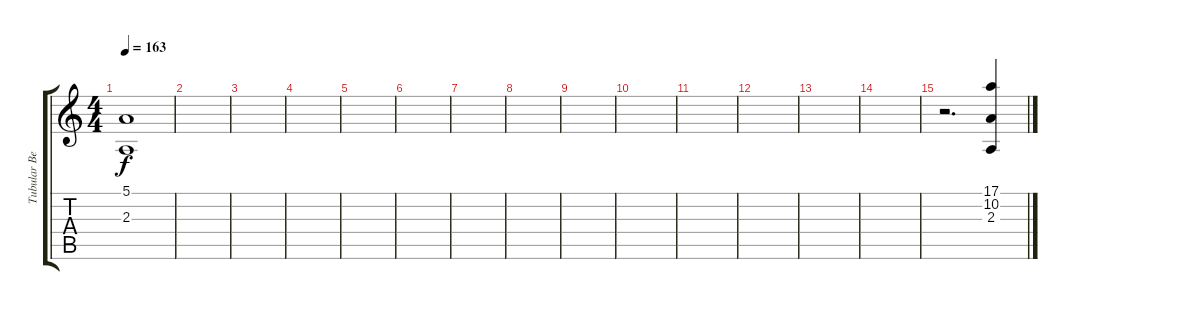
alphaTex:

\track ("Tubular Bells" "Tubular Be") {instrument tubularbells}
\staff {score tabs}
\tuning (E4 B3 G3 D3 A2 E2) {hide}
\ts (4 4)
\tempo 163
\clef g2
\ks c
(5.1 2.3).1{dy f instrument tubularbells} |
|
|
|
|
|
|
|
|
|
|
|
|
|
r.2{d} (17.1 10.2 2.3).4
